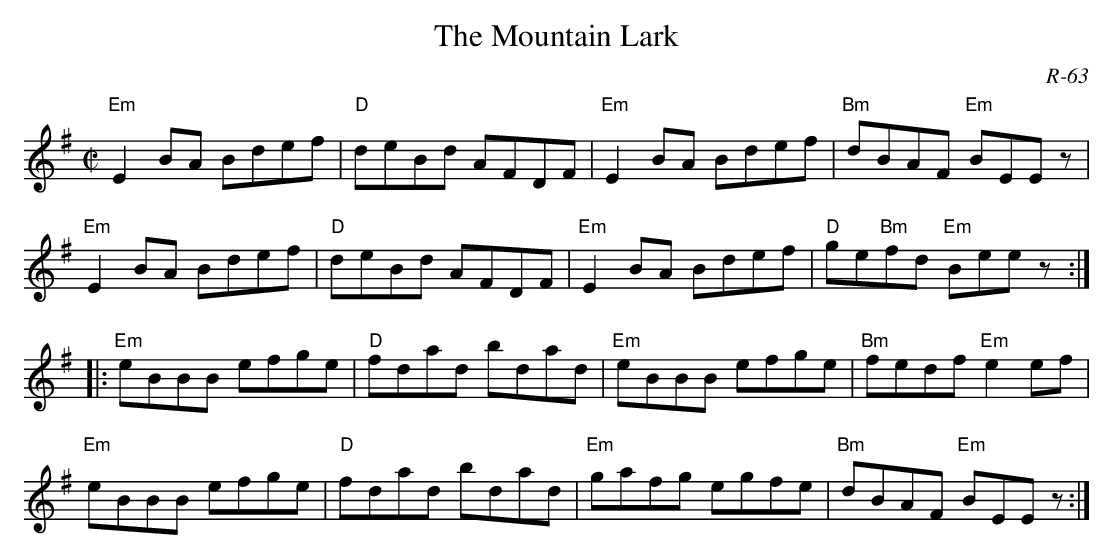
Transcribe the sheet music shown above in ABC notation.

X:1
T: The Mountain Lark
C: R-63
M: C|
K: Em
"Em"E2BA Bdef| "D"deBd AFDF| "Em"E2BA Bdef| "Bm"dBAF "Em"BEE z|
"Em"E2BA Bdef| "D"deBd AFDF| "Em"E2BA Bdef| "D"ge"Bm"fd "Em"Bee z:|
|:\
"Em"eBBB efge| "D"fdad bdad| "Em"eBBB efge| "Bm"fedf "Em"e2ef|
"Em"eBBB efge| "D"fdad bdad| "Em"gafg egfe| "Bm"dBAF "Em"BEEz:|
